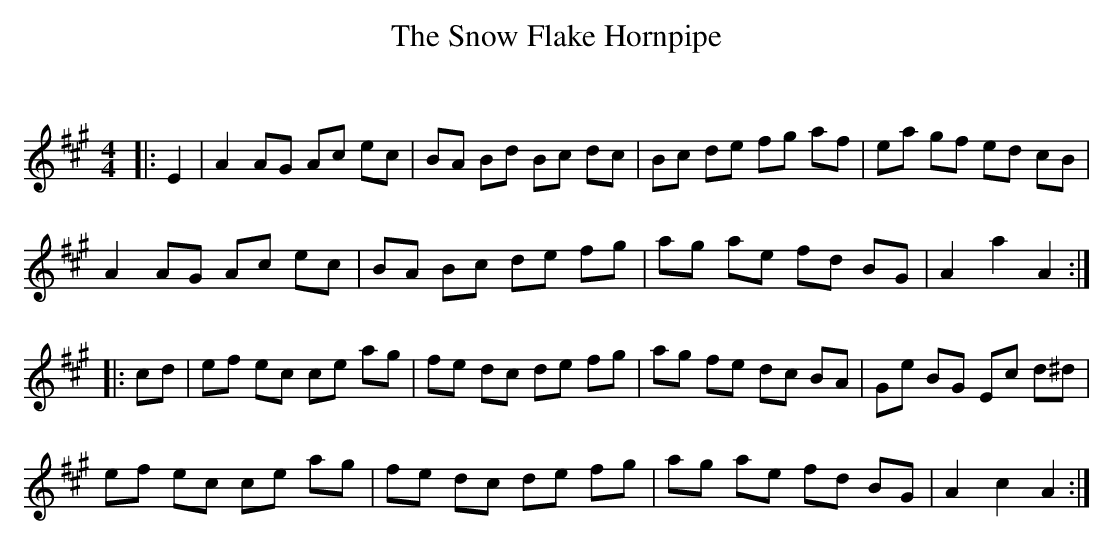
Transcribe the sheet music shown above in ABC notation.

X:1
T: The Snow Flake Hornpipe
C:
Q: 232
K:A
M:4/4
L:1/8
|:E2|A2 AG Ac ec|BA Bd Bc dc|Bc de fg af|ea gf ed cB|
A2 AG Ac ec|BA Bc de fg|ag ae fd BG|A2 a2 A2:|
|:cd|ef ec ce ag|fe dc de fg|ag fe dc BA|Ge BG Ec d^d|
ef ec ce ag|fe dc de fg|ag ae fd BG|A2 c2 A2:|
